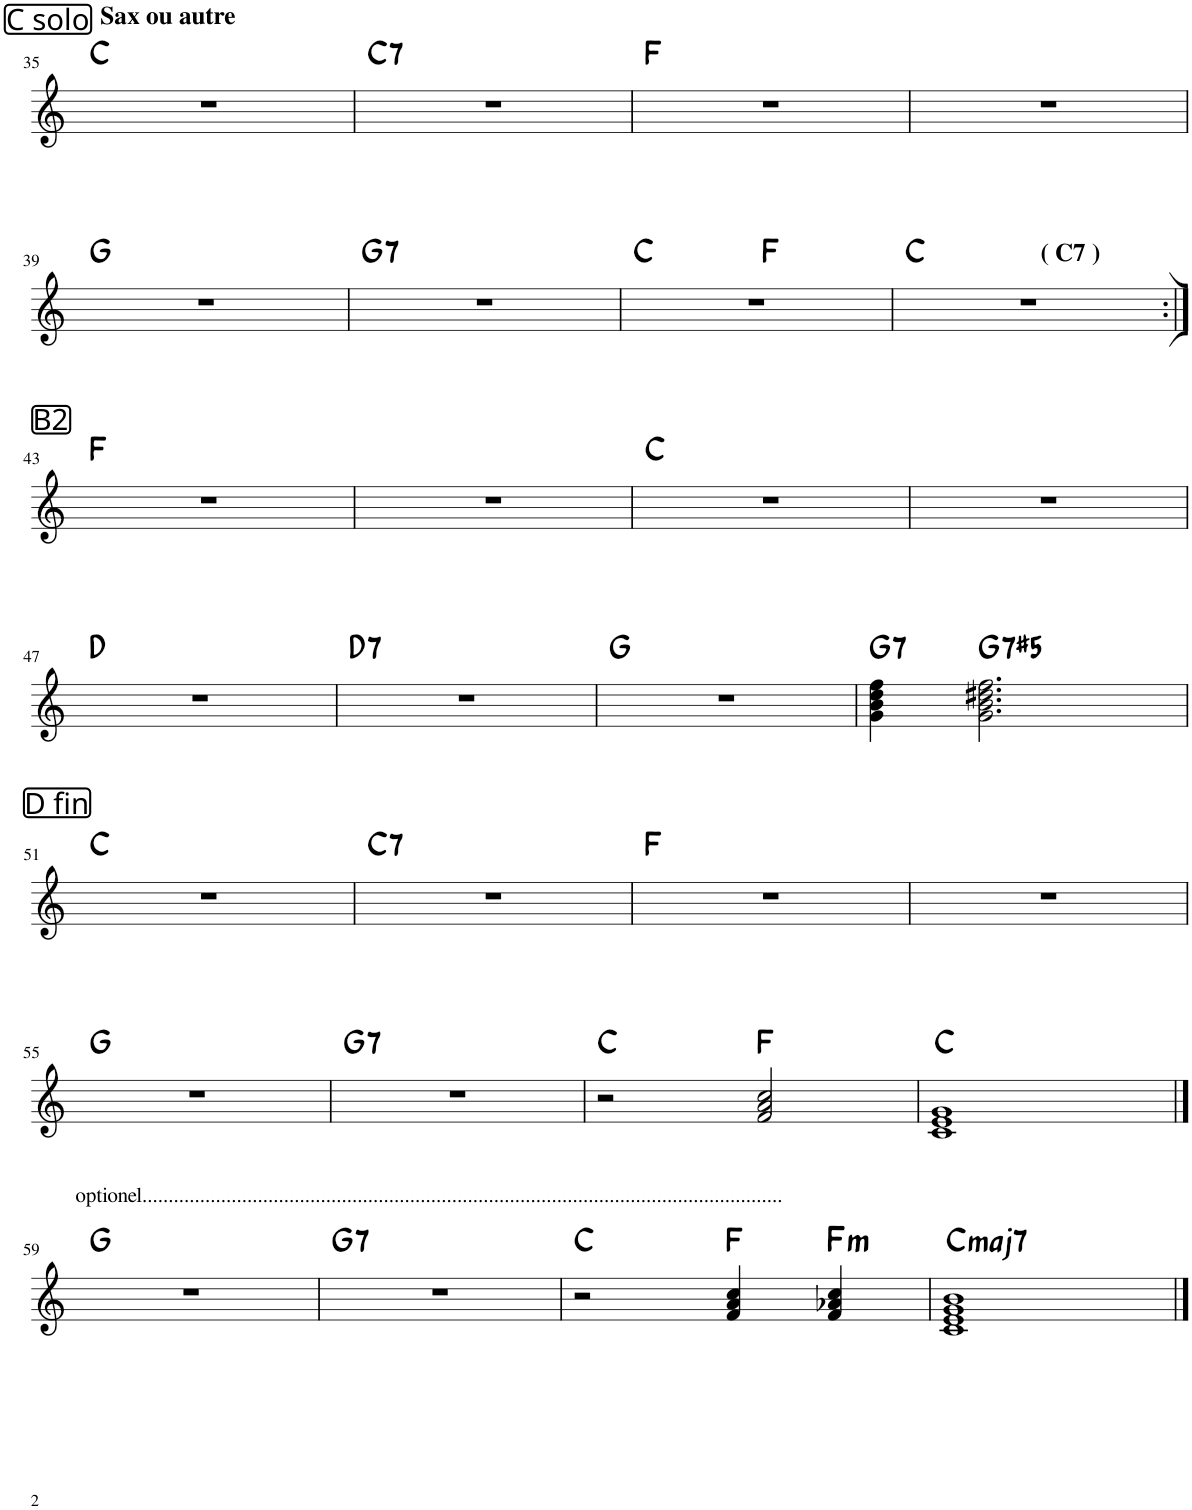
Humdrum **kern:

**kern	**harte
*part1	*part1
*staff1	*
*I"Piano	*
*I'Pno.	*
!!LO:PB:g=z
*clefG2	*
*k[]	*
*M4/4	*
!!LO:REH:place=s1:a:cj:fs=14:t=C solo
=35	=35
!LO:TX:a:B:t=Sax ou autre	!
1r	C:maj
=36	=36
!	!LO:H:kt=7
1r	C:7
=37	=37
1r	F:maj
=38	=38
1r	.
!!LO:LB:g=z
=39	=39
1r	G:maj
=40	=40
!	!LO:H:kt=7
1r	G:7
=41	=41
*^	*
1r	2ryy	C:maj
.	2ryy	F:maj
=42	=42	=42
!LO:TX:a:B:t=( C7 )	!	!
*v	*v	*
1r	C:maj
!!LO:LB:g=z
!!LO:REH:place=s1:a:cj:fs=14:t=B2
=43:|!	=43:|!
1r	F:maj
=44	=44
1r	.
=45	=45
1r	C:maj
=46	=46
1r	.
!!LO:LB:g=z
=47	=47
1r	D:maj
=48	=48
!	!LO:H:kt=7
1r	D:7
=49	=49
1r	G:maj
=50	=50
!	!LO:H:kt=7
4g\ 4b\ 4dd\ 4ff\	G:7
!	!LO:H:kt=7
2.g\ 2.b\ 2.dd#X\ 2.ff\	G:(3,#5,b7)
!!LO:LB:g=z
!!LO:REH:place=s1:a:cj:fs=14:t=D fin
=51	=51
1r	C:maj
=52	=52
!	!LO:H:kt=7
1r	C:7
=53	=53
1r	F:maj
=54	=54
1r	.
!!LO:LB:g=z
=55	=55
1r	G:maj
=56	=56
!	!LO:H:kt=7
1r	G:7
=57	=57
2r	C:maj
2f/ 2a/ 2cc/	F:maj
=58	=58
1c 1e 1g	C:maj
!!LO:LB:g=z
==59	==59
!LO:TX:a:t=optionel..........................................................................................................................	!
1r	G:maj
=60	=60
!	!LO:H:kt=7
1r	G:7
=61	=61
2r	C:maj
4f/ 4a/ 4cc/	F:maj
!	!LO:H:kt=m
4f/ 4a-X/ 4cc/	F:min
=62	=62
!	!LO:H:kt=maj7
1c 1e 1g 1b	C:maj7
==	==
*-	*-
